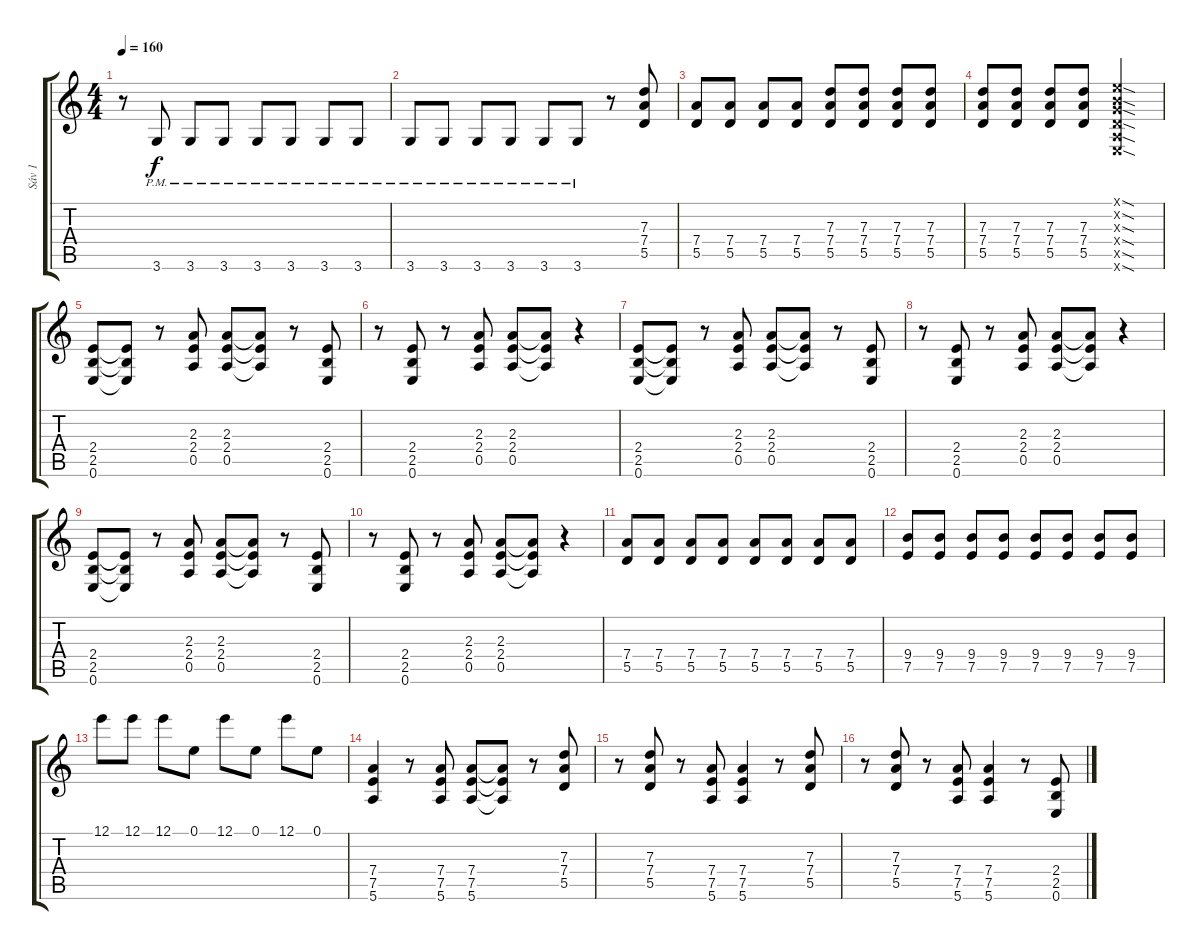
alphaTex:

\track ("Sáv 1" "Sáv 1") {instrument distortionguitar}
\staff {score tabs}
\tuning (E4 B3 G3 D3 A2 E2) {hide}
\ts (4 4)
\tempo 160
\clef g2
\ks c
r.8{dy f} 3.6{pm}.8 3.6{pm}.8 3.6{pm}.8 3.6{pm}.8 3.6{pm}.8 3.6{pm}.8 3.6{pm}.8 |
3.6{pm}.8 3.6{pm}.8 3.6{pm}.8 3.6{pm}.8 3.6{pm}.8 3.6{pm}.8 r.8 (7.3 7.4 5.5).8 |
(7.4 5.5).8 (7.4 5.5).8 (7.4 5.5).8 (7.4 5.5).8 (7.3 7.4 5.5).8 (7.3 7.4 5.5).8 (7.3 7.4 5.5).8 (7.3 7.4 5.5).8 |
(7.3 7.4 5.5).8 (7.3 7.4 5.5).8 (7.3 7.4 5.5).8 (7.3 7.4 5.5).8 (0.1{sod x} 0.2{sod x} 0.3{sod x} 0.4{sod x} 0.5{sod x} 0.6{sod x}).2 |
(2.4 2.5 0.6).8 (2.4{t} 2.5{t} 0.6{t}).8 r.8 (2.3 2.4 0.5).8 (2.3 2.4 0.5).8 (2.3{t} 2.4{t} 0.5{t}).8 r.8 (2.4 2.5 0.6).8 |
r.8 (2.4 2.5 0.6).8 r.8 (2.3 2.4 0.5).8 (2.3 2.4 0.5).8 (2.3{t} 2.4{t} 0.5{t}).8 r.4 |
(2.4 2.5 0.6).8 (2.4{t} 2.5{t} 0.6{t}).8 r.8 (2.3 2.4 0.5).8 (2.3 2.4 0.5).8 (2.3{t} 2.4{t} 0.5{t}).8 r.8 (2.4 2.5 0.6).8 |
r.8 (2.4 2.5 0.6).8 r.8 (2.3 2.4 0.5).8 (2.3 2.4 0.5).8 (2.3{t} 2.4{t} 0.5{t}).8 r.4 |
(2.4 2.5 0.6).8 (2.4{t} 2.5{t} 0.6{t}).8 r.8 (2.3 2.4 0.5).8 (2.3 2.4 0.5).8 (2.3{t} 2.4{t} 0.5{t}).8 r.8 (2.4 2.5 0.6).8 |
r.8 (2.4 2.5 0.6).8 r.8 (2.3 2.4 0.5).8 (2.3 2.4 0.5).8 (2.3{t} 2.4{t} 0.5{t}).8 r.4 |
(7.4 5.5).8 (7.4 5.5).8 (7.4 5.5).8 (7.4 5.5).8 (7.4 5.5).8 (7.4 5.5).8 (7.4 5.5).8 (7.4 5.5).8 |
(9.4 7.5).8 (9.4 7.5).8 (9.4 7.5).8 (9.4 7.5).8 (9.4 7.5).8 (9.4 7.5).8 (9.4 7.5).8 (9.4 7.5).8 |
12.1.8 12.1.8 12.1.8 0.1.8 12.1.8 0.1.8 12.1.8 0.1.8 |
(7.4 7.5 5.6).4 r.8 (7.4 7.5 5.6).8 (7.4 7.5 5.6).8 (7.4{t} 7.5{t} 5.6{t}).8 r.8 (7.3 7.4 5.5).8 |
r.8 (7.3 7.4 5.5).8 r.8 (7.4 7.5 5.6).8 (7.4 7.5 5.6).4 r.8 (7.3 7.4 5.5).8 |
r.8 (7.3 7.4 5.5).8 r.8 (7.4 7.5 5.6).8 (7.4 7.5 5.6).4 r.8 (2.4 2.5 0.6).8
